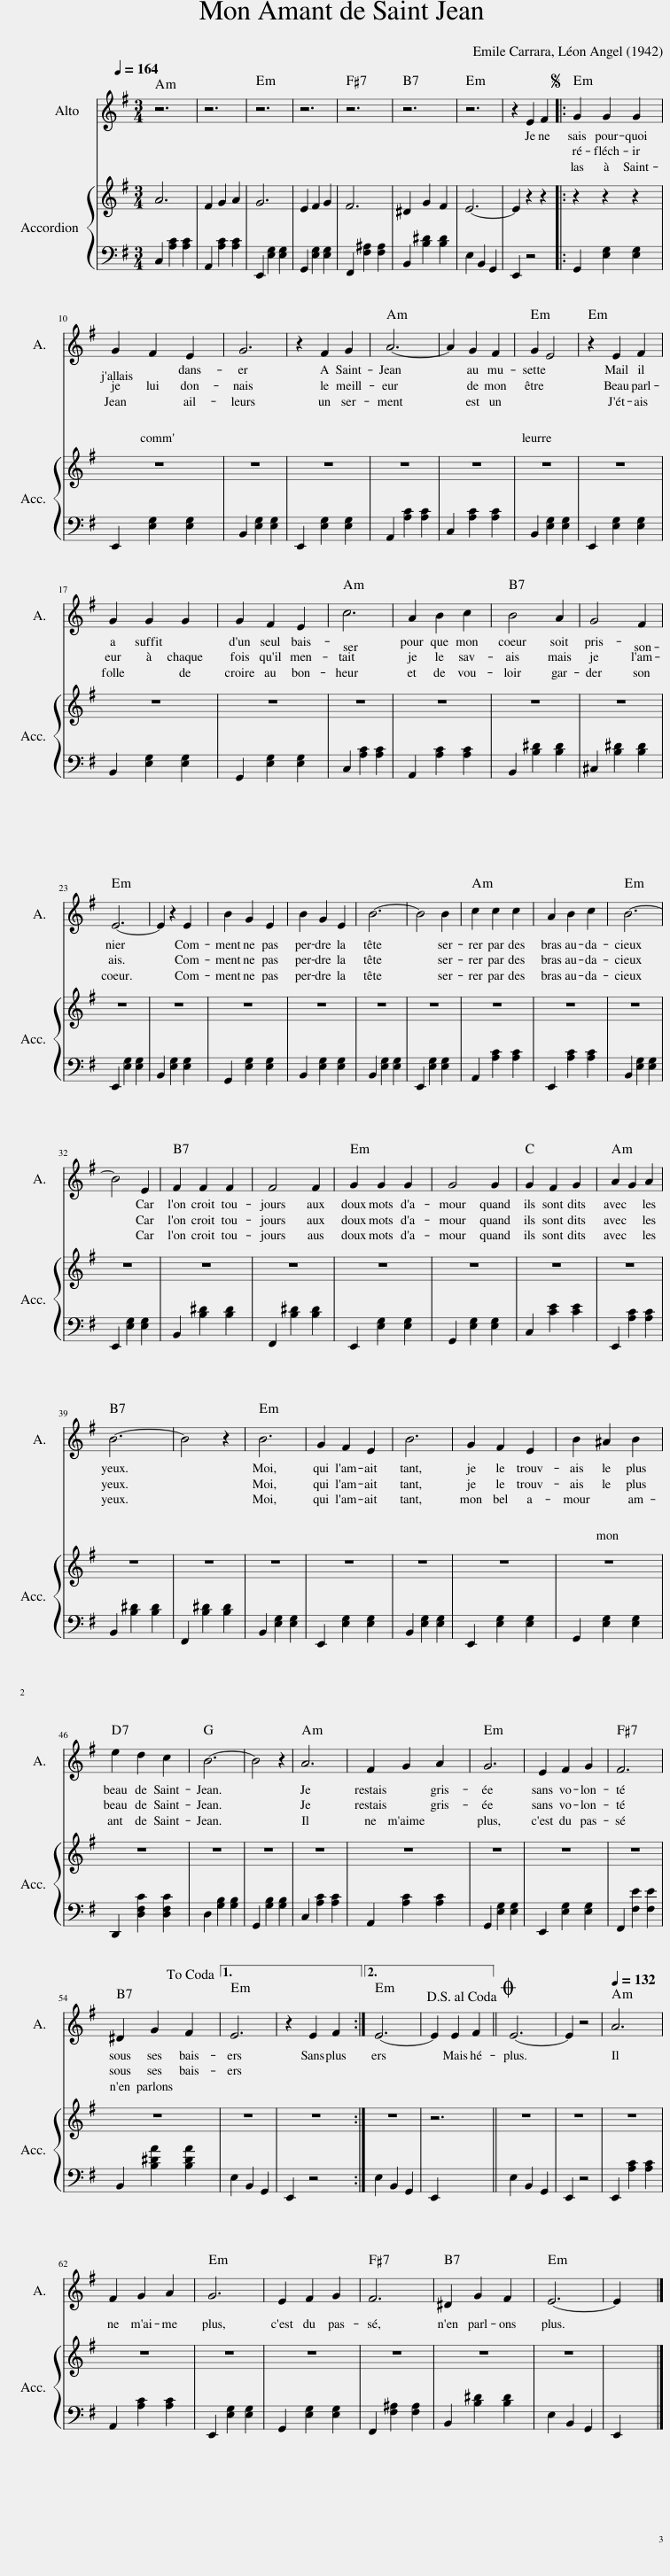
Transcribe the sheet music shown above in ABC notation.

X:1
%%score 1 { 2 | 3 }
L:1/8
Q:1/4=164
M:3/4
I:linebreak $
K:G
V:1 treble
V:2 treble
V:3 bass
V:1
 z6 | z6 | z6 | z6 | z6 | %5
 z6 | z6 | z2 E2 F2 |:S G2 G2 G2 |$ G2 F2 E2 | %10
 G6 | z2 F2 G2 | A6- | A2 G2 F2 | G2 E4 | %15
 z2 E2 F2 |$ G2 G2 G2 | G2 F2 E2 | c6 | A2 B2 c2 | %20
 B4 A2 | G4 F2 |$ E6- | E2 z2 E2 | B2 G2 E2 | %25
 B2 G2 E2 | B6- | B4 B2 | c2 c2 c2 | A2 B2 c2 | %30
 B6- |$ B4 E2 | F2 F2 F2 | F4 F2 | G2 G2 G2 | %35
 G4 G2 | G2 F2 G2 | A2 G2 A2 |$ B6- | B4 z2 | %40
 B6 | G2 F2 E2 | B6 | G2 F2 E2 | B2 ^A2 B2 |$ %45
 e2 d2 c2 | B6- | B4 z2 | A6 | F2 G2 A2 | %50
 G6 | E2 F2 G2 | F6 |$ ^D2 G2 F2!dacoda! |1 E6 | %55
 z2 E2 F2 :|2 E6- | E2 E2 F2!D.S.! ||O E6- | E2 z4 | %60
[Q:1/4=132] A6 |$ F2 G2 A2 | G6 | E2 F2 G2 | F6 | %65
 ^D2 G2 F2 | E6- | E2 x4 |] %68
V:2
 A6 | F2 G2 A2 | G6 | E2 F2 G2 | F6 | %5
 ^D2 G2 F2 | E6- | E2 z2 z2 |: z2 z2 z2 |$ z6 | %10
 z6 | z6 | z6 | z6 | z6 | %15
 z6 |$ z6 | z6 | z6 | z6 | %20
 z6 | z6 |$ z6 | z6 | z6 | %25
 z6 | z6 | z6 | z6 | z6 | %30
 z6 |$ z6 | z6 | z6 | z6 | %35
 z6 | z6 | z6 |$ z6 | z6 | %40
 z6 | z6 | z6 | z6 | z6 |$ %45
 z6 | z6 | z6 | z6 | z6 | %50
 z6 | z6 | z6 |$ z6 |1 z6 | %55
 z6 :|2 z6 | z6 || z6 | z6 | %60
 z6 |$ z6 | z6 | z6 | z6 | %65
 z6 | z6 | x6 |] %68
V:3
 C,2 [A,C]2 [A,C]2 | A,,2 [A,C]2 [A,C]2 | E,,2 [E,G,]2 [E,G,]2 | G,,2 [E,G,]2 [E,G,]2 | F,,2 [F,^A,]2 [F,A,]2 | %5
 B,,2 [B,^D]2 [B,D]2 | E,2 B,,2 G,,2 | E,,2 z4 |: G,,2 [E,G,]2 [E,G,]2 |$ E,,2 [E,G,]2 [E,G,]2 | %10
 B,,2 [E,G,]2 [E,G,]2 | E,,2 [E,G,]2 [E,G,]2 | A,,2 [A,C]2 [A,C]2 | C,2 [A,C]2 [A,C]2 | B,,2 [E,G,]2 [E,G,]2 | %15
 E,,2 [E,G,]2 [E,G,]2 |$ B,,2 [E,G,]2 [E,G,]2 | G,,2 [E,G,]2 [E,G,]2 | C,2 [A,C]2 [A,C]2 | A,,2 [A,C]2 [A,C]2 | %20
 B,,2 [B,^D]2 [B,D]2 | ^C,2 [B,^D]2 [B,D]2 |$ E,,2 [E,G,]2 [E,G,]2 | B,,2 [E,G,]2 [E,G,]2 | G,,2 [E,G,]2 [E,G,]2 | %25
 B,,2 [E,G,]2 [E,G,]2 | B,,2 [E,G,]2 [E,G,]2 | E,,2 [E,G,]2 [E,G,]2 | A,,2 [A,C]2 [A,C]2 | E,,2 [A,C]2 [A,C]2 | %30
 B,,2 [E,G,]2 [E,G,]2 |$ E,,2 [E,G,]2 [E,G,]2 | B,,2 [B,^D]2 [B,D]2 | F,,2 [B,^D]2 [B,D]2 | E,,2 [E,G,]2 [E,G,]2 | %35
 G,,2 [E,G,]2 [E,G,]2 | C,2 [CE]2 [CE]2 | E,,2 [A,C]2 [A,C]2 |$ B,,2 [B,^D]2 [B,D]2 | F,,2 [B,^D]2 [B,D]2 | %40
 B,,2 [E,G,]2 [E,G,]2 | E,,2 [E,G,]2 [E,G,]2 | B,,2 [E,G,]2 [E,G,]2 | E,,2 [E,G,]2 [E,G,]2 | G,,2 [E,G,]2 [E,G,]2 |$ %45
 D,,2 [D,F,C]2 [D,F,C]2 | D,2 [G,B,]2 [G,B,]2 | G,,2 [G,B,]2 [G,B,]2 | C,2 [A,C]2 [A,C]2 | A,,2 [A,C]2 [A,C]2 | %50
 G,,2 [E,G,]2 [E,G,]2 | E,,2 [E,G,]2 [E,G,]2 | F,,2 [F,E]2 [F,E]2 |$ B,,2 [B,^DA]2 [B,DA]2 |1 E,2 B,,2 G,,2 | %55
 E,,2 z4 :|2 E,2 B,,2 G,,2 | E,,2 x4 || E,2 B,,2 G,,2 | E,,2 z4 | %60
 E,,2 [A,C]2 [A,C]2 |$ A,,2 [A,C]2 [A,C]2 | E,,2 [E,G,]2 [E,G,]2 | G,,2 [E,G,]2 [E,G,]2 | F,,2 [F,^A,]2 [F,A,]2 | %65
 B,,2 [B,^D]2 [B,D]2 | E,2 B,,2 G,,2 | E,,2 x4 |] %68
